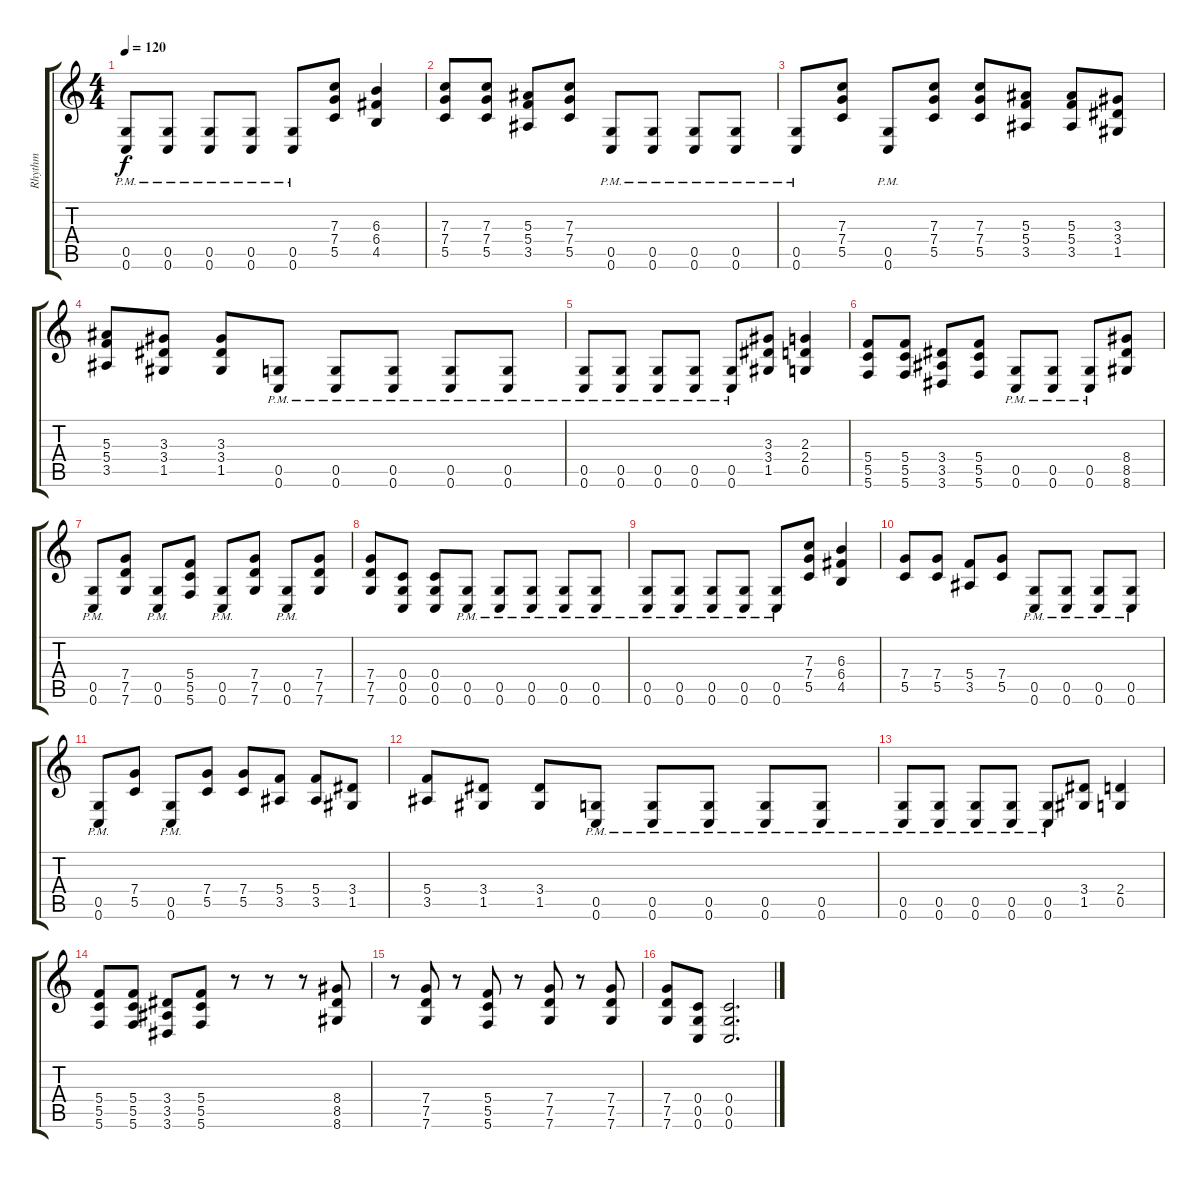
\track ("Rhythm" "Rhythm") {instrument distortionguitar}
\staff {score tabs}
\tuning (D4 A3 F3 C3 G2 C2) {hide}
\ts (4 4)
\tempo 120
\clef g2
\ks c
(0.5{pm} 0.6{pm}).8{dy f} (0.5{pm} 0.6{pm}).8 (0.5{pm} 0.6{pm}).8 (0.5{pm} 0.6{pm}).8 (0.5{pm} 0.6{pm}).8 (7.3 7.4 5.5).8 (6.3 6.4 4.5).4 |
(7.3 7.4 5.5).8{balance 0} (7.3 7.4 5.5).8 (5.3 5.4 3.5).8 (7.3 7.4 5.5).8 (0.5{pm} 0.6{pm}).8 (0.5{pm} 0.6{pm}).8 (0.5{pm} 0.6{pm}).8 (0.5{pm} 0.6{pm}).8 |
(0.5{pm} 0.6{pm}).8 (7.3 7.4 5.5).8 (0.5{pm} 0.6{pm}).8 (7.3 7.4 5.5).8 (7.3 7.4 5.5).8 (5.3 5.4 3.5).8 (5.3 5.4 3.5).8 (3.3 3.4 1.5).8 |
(5.3 5.4 3.5).8 (3.3 3.4 1.5).8 (3.3 3.4 1.5).8 (0.5{pm} 0.6{pm}).8 (0.5{pm} 0.6{pm}).8 (0.5{pm} 0.6{pm}).8 (0.5{pm} 0.6{pm}).8 (0.5{pm} 0.6{pm}).8 |
(0.5{pm} 0.6{pm}).8 (0.5{pm} 0.6{pm}).8 (0.5{pm} 0.6{pm}).8 (0.5{pm} 0.6{pm}).8 (0.5{pm} 0.6{pm}).8 (3.3 3.4 1.5).8 (2.3 2.4 0.5).4 |
(5.4 5.5 5.6).8 (5.4 5.5 5.6).8 (3.4 3.5 3.6).8 (5.4 5.5 5.6).8 (0.5{pm} 0.6{pm}).8 (0.5{pm} 0.6{pm}).8 (0.5{pm} 0.6{pm}).8 (8.4 8.5 8.6).8 |
(0.5{pm} 0.6{pm}).8 (7.4 7.5 7.6).8 (0.5{pm} 0.6{pm}).8 (5.4 5.5 5.6).8 (0.5{pm} 0.6{pm}).8 (7.4 7.5 7.6).8 (0.5{pm} 0.6{pm}).8 (7.4 7.5 7.6).8 |
(7.4 7.5 7.6).8 (0.4 0.5 0.6).8 (0.4 0.5 0.6).8 (0.5{pm} 0.6{pm}).8 (0.5{pm} 0.6{pm}).8 (0.5{pm} 0.6{pm}).8 (0.5{pm} 0.6{pm}).8 (0.5{pm} 0.6{pm}).8 |
(0.5{pm} 0.6{pm}).8 (0.5{pm} 0.6{pm}).8 (0.5{pm} 0.6{pm}).8 (0.5{pm} 0.6{pm}).8 (0.5{pm} 0.6{pm}).8 (7.3 7.4 5.5).8 (6.3 6.4 4.5).4 |
(7.4 5.5).8{balance 0} (7.4 5.5).8 (5.4 3.5).8 (7.4 5.5).8 (0.5{pm} 0.6{pm}).8 (0.5{pm} 0.6{pm}).8 (0.5{pm} 0.6{pm}).8 (0.5{pm} 0.6{pm}).8 |
(0.5{pm} 0.6{pm}).8 (7.4 5.5).8 (0.5{pm} 0.6{pm}).8 (7.4 5.5).8 (7.4 5.5).8 (5.4 3.5).8 (5.4 3.5).8 (3.4 1.5).8 |
(5.4 3.5).8 (3.4 1.5).8 (3.4 1.5).8 (0.5{pm} 0.6{pm}).8 (0.5{pm} 0.6{pm}).8 (0.5{pm} 0.6{pm}).8 (0.5{pm} 0.6{pm}).8 (0.5{pm} 0.6{pm}).8 |
(0.5{pm} 0.6{pm}).8 (0.5{pm} 0.6{pm}).8 (0.5{pm} 0.6{pm}).8 (0.5{pm} 0.6{pm}).8 (0.5{pm} 0.6{pm}).8 (3.4 1.5).8 (2.4 0.5).4 |
(5.4 5.5 5.6).8 (5.4 5.5 5.6).8 (3.4 3.5 3.6).8 (5.4 5.5 5.6).8 r.8 r.8 r.8 (8.4 8.5 8.6).8 |
r.8 (7.4 7.5 7.6).8 r.8 (5.4 5.5 5.6).8 r.8 (7.4 7.5 7.6).8 r.8 (7.4 7.5 7.6).8 |
(7.4 7.5 7.6).8 (0.4 0.5 0.6).8 (0.4 0.5 0.6).2{d}
